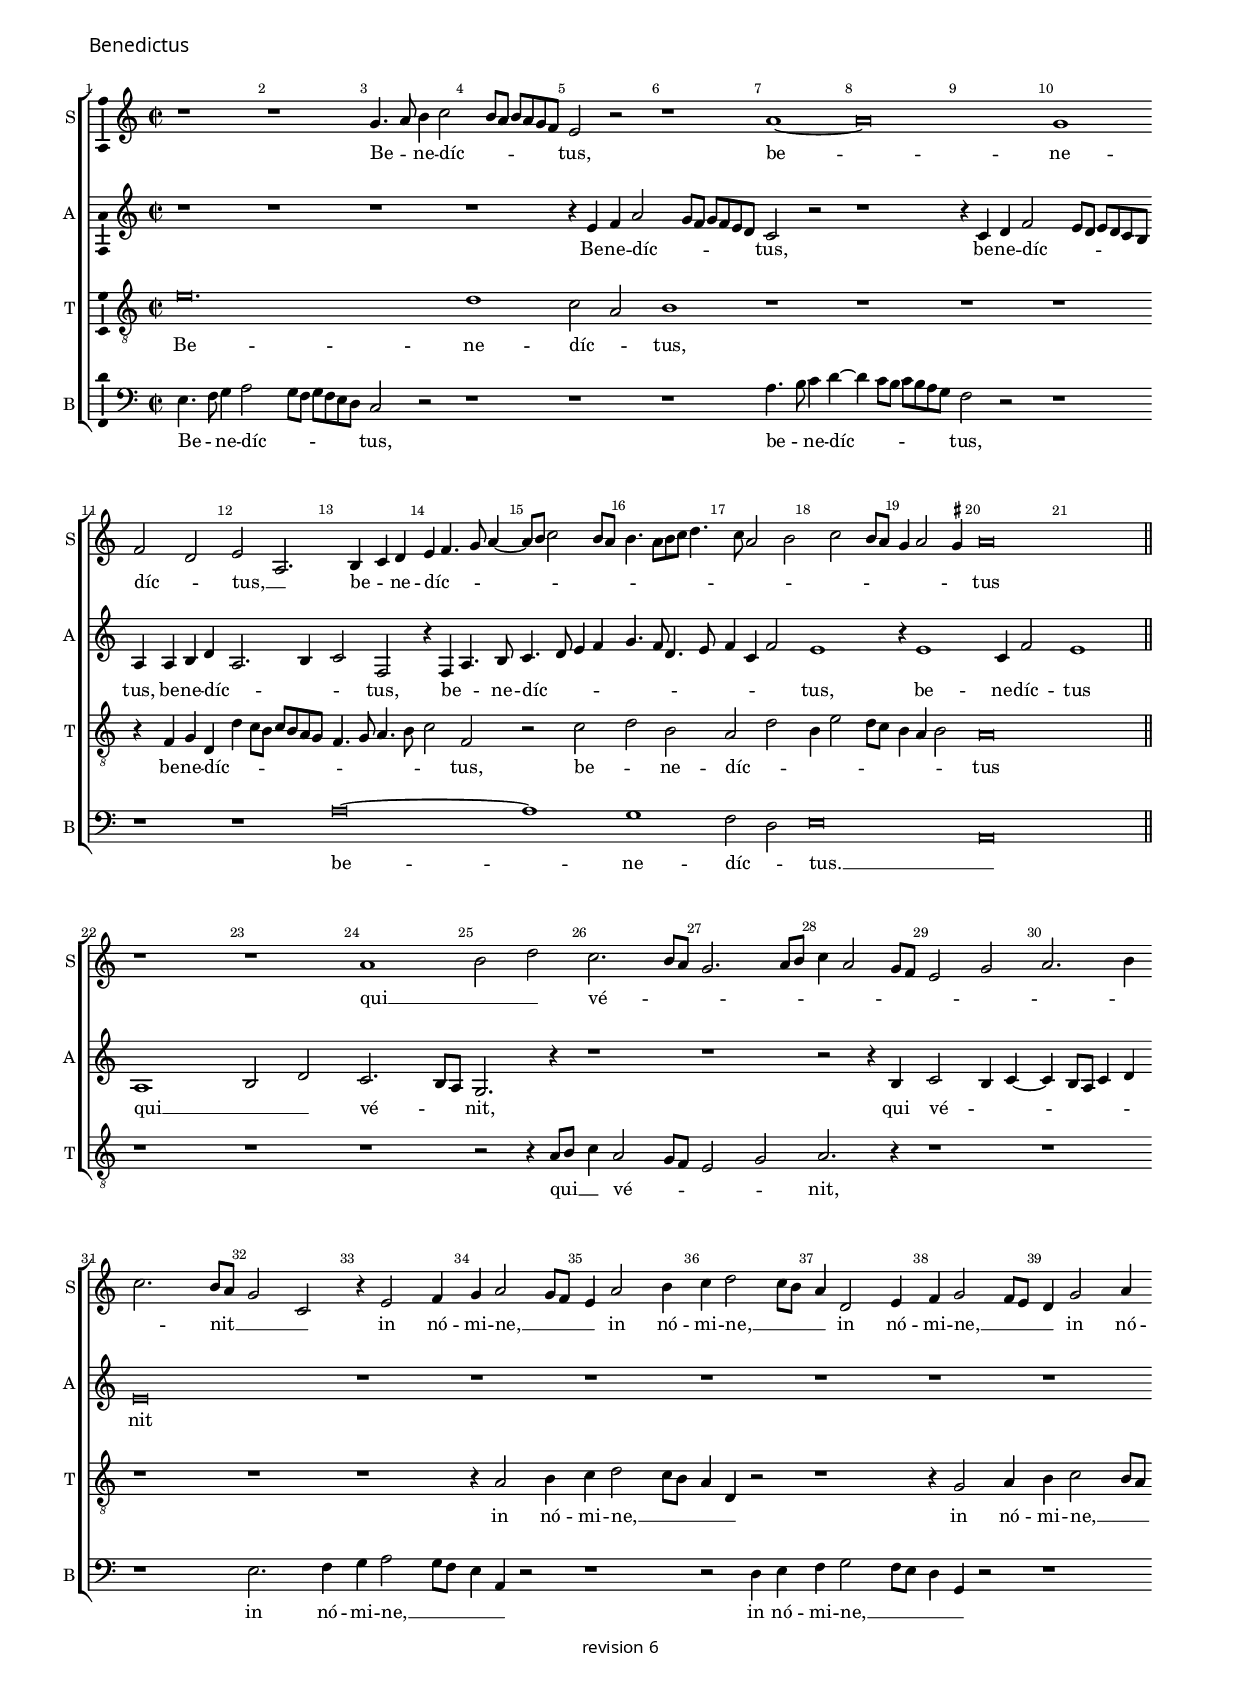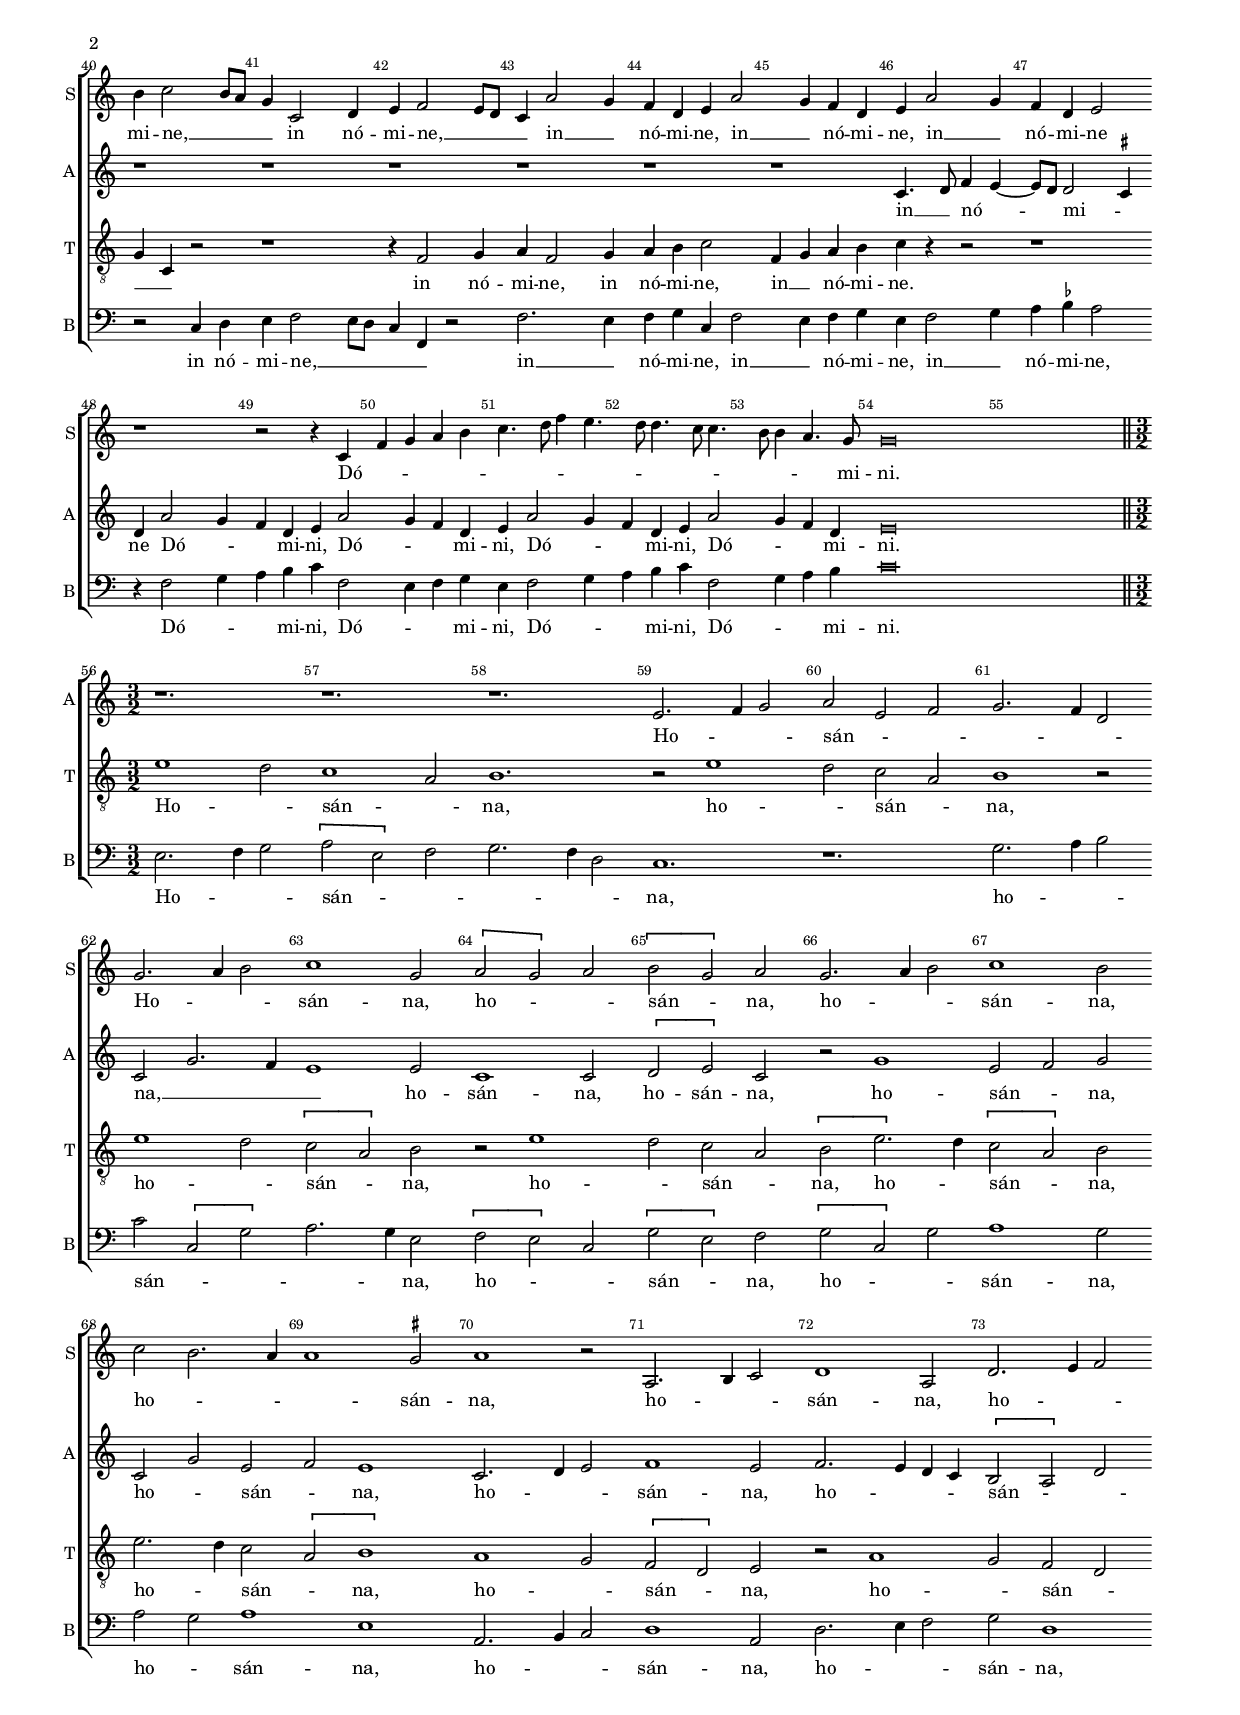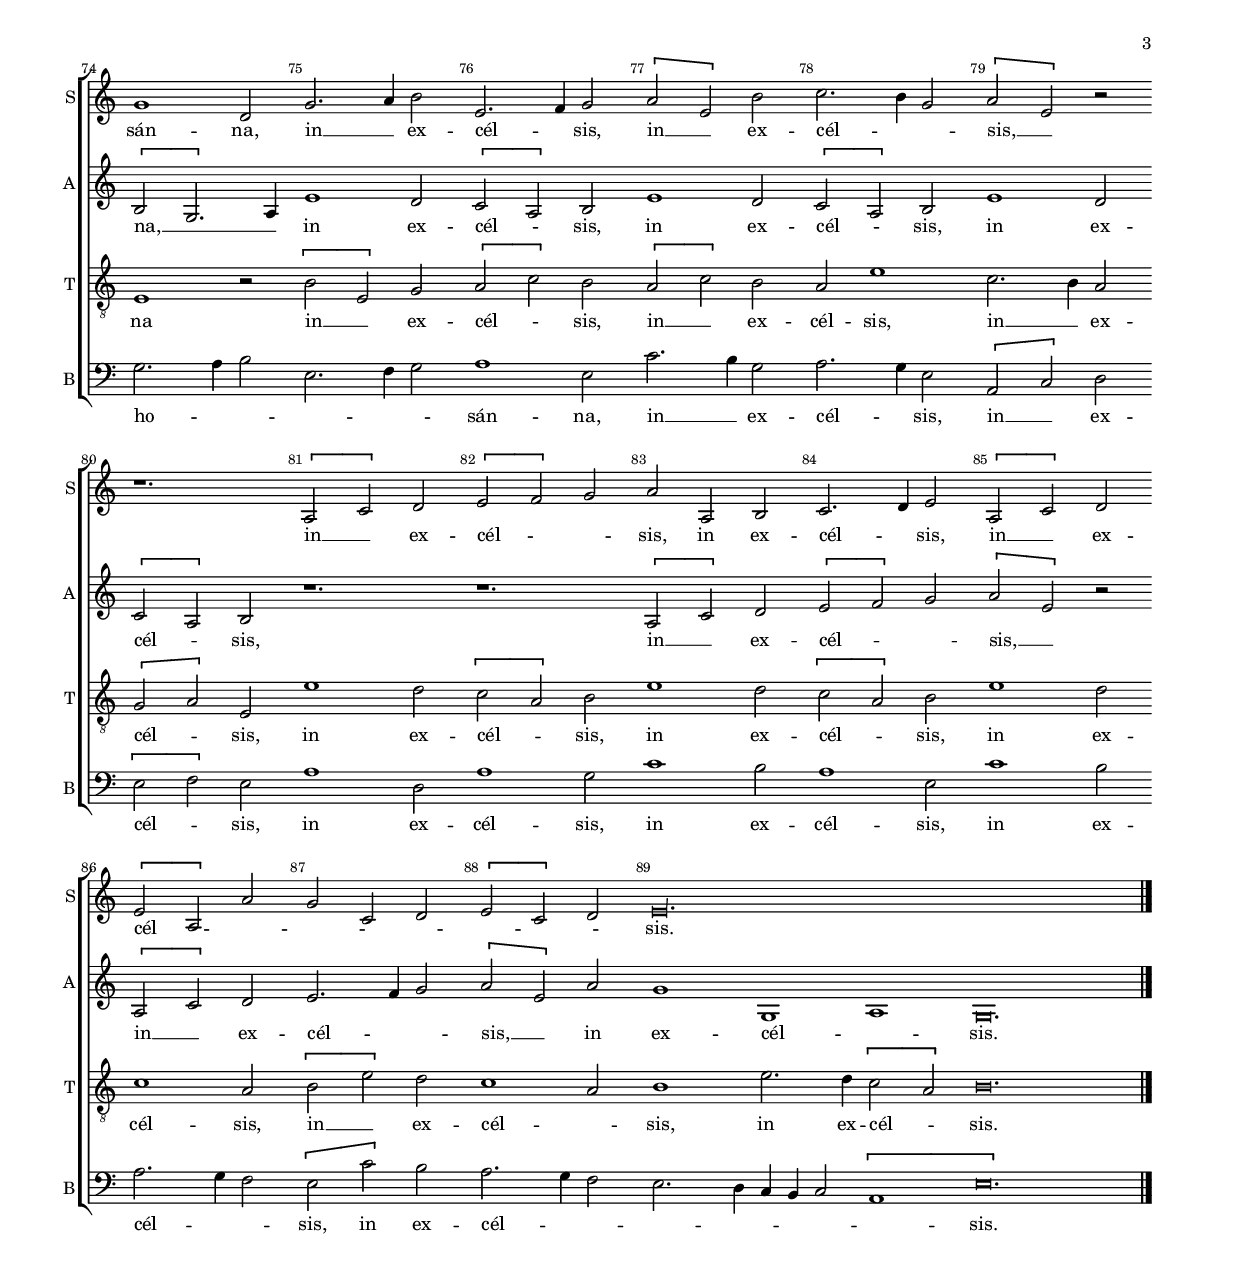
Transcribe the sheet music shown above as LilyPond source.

% CPDL #
% Copyright ©2018 Peter Hilton - https://github.com/hilton

\version "2.18.2"
revision = "6"
\pointAndClickOff

#(set-global-staff-size 15.0)

\paper {
	#(define fonts (make-pango-font-tree "Century Schoolbook L" "Source Sans Pro" "Luxi Mono" (/ 15 20)))
	annotate-spacing = ##f
	two-sided = ##t
	top-margin = 8\mm
	bottom-margin = 10\mm
	inner-margin = 15\mm
	outer-margin = 15\mm
	top-markup-spacing = #'( (basic-distance . 4) )
	markup-system-spacing = #'( (padding . 4) )
	system-system-spacing = #'( (basic-distance . 15) (stretchability . 100) )
	ragged-bottom = ##f
	ragged-last-bottom = ##t
}

year = #(strftime "©%Y" (localtime (current-time)))

\header {
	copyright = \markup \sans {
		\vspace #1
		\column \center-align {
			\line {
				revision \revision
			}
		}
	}
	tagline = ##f
}

\layout {
	indent = #0
	ragged-right = ##f
	ragged-last = ##f
	\context {
		\Score
		\override BarNumber #'self-alignment-X = #CENTER
		\override BarNumber #'break-visibility = #'#(#f #t #t)
		\override BarLine #'transparent = ##t
		\remove "Metronome_mark_engraver"
		\override VerticalAxisGroup #'staff-staff-spacing = #'((basic-distance . 10) (stretchability . 100))
	}
	\context {
		\StaffGroup
		\remove "Span_bar_engraver"
	}
	\context {
		\Staff \RemoveEmptyStaves
	}
	\context {
		\Voice
		\override NoteHead #'style = #'baroque
		\consists "Horizontal_bracket_engraver"
		\consists "Ambitus_engraver"
		\remove "Forbid_line_break_engraver"
	}
}

global = {
	\key c \major
	\time 2/2
	\tempo 2 = 56
	\set Staff.midiInstrument = "Choir Aahs"
	\accidentalStyle "forget"
}

showBarLine = { \once \override Score.BarLine #'transparent = ##f }
ficta = { \once \set suggestAccidentals = ##t \override AccidentalSuggestion #'parenthesized = ##f }
singleDigitTime = { \override Staff.TimeSignature.style = #'single-digit }


%{ ██████   ███████  ███    ██  ███████  ██████   ██   ██████  ████████  ██    ██  ███████
   ██   ██  ██       ████   ██  ██       ██   ██  ██  ██          ██     ██    ██  ██
   ██████   █████    ██ ██  ██  █████    ██   ██  ██  ██          ██     ██    ██  ███████
   ██   ██  ██       ██  ██ ██  ██       ██   ██  ██  ██          ██     ██    ██       ██
   ██████   ███████  ██   ████  ███████  ██████   ██   ██████     ██      ██████   ███████ %}

soprano = \new Voice	{
	\relative c'' {
  r1 r1 g4. a8 b4 c2 b8 a b a g f e2 r r1 a1 ~ 
	a\breve g1 f2 d e  a,2. b4 c d e f4. g8 a4 ~
	a8 b8 c2 b8 a b4. a8 [b c]
  d4. c8 a2 b c b8 a g4 a2 \ficta gis4 a\breve 
  \showBarLine \bar "||" \break
  r1 r1 a1 b2 d c2. b8 a g2. a8 b c4 a2 g8 f e2
  g2 a2. b4 c2. b8 a g2 c, r4 e2 f4 g a2 g8 f e4 a2 b4 c d2 c8 b a4 d,2 e4 f g2 f8 e d4 g2 a4 b c2 b8 a g4
  c,2 d4 e f2 e8 d c4 a'2 g4 f d e a2 g4 f d e a2 g4 f d e2 r1 r2 r4 c f g a b
  c4. d8 f4 e4. d8 d4. c8 c4. b8 b4 a4. g8 g\breve
  \showBarLine \bar "||" \time 3/2 \break
  r1. r1. r1. r1. r1. r1. g2. a4 b2 c1 g2 \[ a2 g \] a2 \[ b2 g \] a2 g2. a4 b2 c1 b2 c b2. a4 a1 \ficta gis2 a1 r2
  a,2. b4 c2 d1 a2 d2. e4 f2 g1 d2 g2. a4 b2 e,2. f4 g2 \[ a2 e \] b'2 c2. b4 g2
  \[ a2 e \] r2 r1. \[ a,2 c \] d2 \[ e2 f \] g2 a a, b c2. d4 e2 \[ a,2 c \] d2 \[ e2 a, \] a'2 g c, d \[ e2 c \] d2 \set Timing.timing = ##f e\longa. \showBarLine \bar "|." 
  }
	\addlyrics {
	  Be -- _ ne -- díc -- _ _ _ _ _ _ tus,
	  be -- ne -- díc -- _ tus, __ _  be -- _ ne -- díc -- _ _ _ _ _ _ _ _ _ _ _ _ _ _ _ _ _ _ _ _ _ tus
	  qui __ _ _  vé -- _ _ _ _ _ _ _ _ _ _ _ _ _ _ nit __ _ _ _ 
	  in nó -- mi -- ne, __ _ _ _ in nó -- mi -- ne, __ _ _ _ in nó -- mi -- ne, __ _ _ _ in nó -- mi -- ne, __ _ _ _ in nó -- mi -- ne, __ _ _ _
	  in __ _  nó -- mi -- ne, in __ _  nó -- mi -- ne, in __ _  nó -- mi -- ne
	  Dó -- _ _ _ _ _ _ _ _ _ _ _ _ _ _ _ mi -- ni.
	  Ho -- _ _ sán -- na, ho -- _ _ sán -- _ na, ho -- _ _ sán -- na,
		
	  ho -- _ _ _ sán -- na, ho -- _ _ sán -- na, ho -- _ _ 
		sán -- na, in __ _ ex -- cél -- _ sis, in __ _ ex -- cél -- _ _ sis, __ _
	  in __ _ ex -- cél -- _ _ sis, in ex -- cél -- _ sis, in __ _ ex -- cél -- _ _ _ _ _ _ _ _ sis.
	}
}

alto = \new Voice	{
	\relative c' {
		r1 r1 r1 r1 r4 e4 f a2 g8 f g f e d c2 r2 
		r1 r4 c4 d f2 e8 d e d c b a4 a b d a2. b4 c2 f,
		r4 f a4. b8 c4. d8 e4 f g4. f8 d4. e8 f4 c f2 e1 r4 e1 c4 f2 e1
		a,1 b2 d c2. b8 a g2. r4 r1 r r2 r4 b4 c2 b4 c ~
		
		c b8 a c4 d e\breve r1 r r r r 
		r1 r r r r r r r c4. d8 f4 e4 ~
		e8 d8 d2 \ficta cis4 d a'2 g4 f d4 e a2 g4 f d e a2 g4 f d e a2 g4 f d e\breve
		r1. r1. r1. e2. f4 g2 a e f g2. f4 d2 
		c g'2. f4 e1 e2 c1 c2 \[ d2 e \] c2 r2 g'1 e2 f g 
		
		c,2 g'e f e1 c2. d4 e2 f1 e2 f2. e4 d c \[ b2 a \] d2 
		\[ b2 g2. \] a4 e'1 d2 \[ c a \] b2 e1 d2 \[ c a \] b2 e1 d2 
		\[ c a \] b2 r1. r1. \[ a2 c \] d2 \[ e2 f ]\] g2 \[ a2 e \] r2 
		\[ a,2 c \] d2 e2. f4 g2 \[ a2 e \] a2 g1 g, a g\breve.
	}
	\addlyrics {
		Be -- ne -- díc -- _ _ _ _ _ _ tus,  
		be -- ne -- díc -- _ _ _ _ _ _ tus, be -- ne -- díc -- _ _ _ tus, be -- _ ne -- díc -- _ _ _ _ _ _ _ _ _ _ tus, be -- ne -- díc -- tus
		qui __ _ _  vé -- _ _ nit, qui vé -- _ _ _ _ _ _ nit 
		in __ _  nó -- _ _ mi -- _ ne
		Dó -- _ _ mi -- ni, Dó -- _ _ mi -- ni, Dó -- _ _ mi -- ni, Dó -- _ _ mi -- ni.
		
		Ho -- _ _ sán -- _ _ _ _ _ na, __ _ _ _  ho -- sán -- na, ho -- sán -- na,
		ho -- sán -- _ na, ho -- _ sán -- _ na, ho -- _ _ sán -- na, ho -- _ _ _ sán -- _ _ na, __ _ _
		in ex -- cél -- _ sis, in ex -- cél -- _ sis, in ex -- cél -- _ sis, 
		in __ _ ex -- cél -- _ _ sis, __ _ in __ _ ex -- cél -- _ _ sis, __ _
		in ex -- cél -- _ sis.
	}
 
}

tenor = \new Voice {
	\relative c' {
		\clef "treble_8"
		e\breve. d1 c2 a b1 r1 
		r1 r1 r1 r4 f4 g d d' c8 b c b a g f4. g8 a4. b8 c2 f, 
		r c' d b a d b4 e2 d8 c b4 a b2 a\breve

		r1 r r r2 r4 a8 b c4 a2 g8 f e2 g a2. r4 r1
		r r r r r4 a2 b4 c d2 c8 b a4 d, r2 r1 
		r4 g2 a4 b c2 b8 a g4 c, r2 r1 r4 f2 g4 a f2 g4 a b c2 f,4 g a b c4 r r2 
		r1 r r r r r r r r
		e1 d2 c1 a2 b1. r2 e1 d2 c a b1 r2 
		
		e1 d2 \[ c2 a \] b2 r2 e1 d2 c a \[ b2 e2. \] d4 \[ c2 a2 \] b2 
		e2. d4 c2 \[ a2 b1 \] a1 g2 \[ f2 d \] e2 r2 a1 g2 f d 
		e1 r2 \[ b'2 e, \] g \[ a2 c \] b2 \[ a2 c \] b2 a e'1 c2. b4 a2 
		\[ g2 a \] e2 e'1 d2 \[ c2 a \] b2 e1 d2 \[ c2 a \]
		b2 e1 d2 c1 a2 \[ b2 e \] d2 c1 a2 b1 e2. d4 \[ c2 a \] b\breve. 
}
	\addlyrics {
		Be -- ne -- díc -- _ tus,  be -- ne -- díc -- _ _ _ _ _ _ _ _ _ _ _ _ tus,
		be -- _ ne -- díc -- _ _ _ _ _ _ _ _ tus
		qui __ _ _ vé -- _ _ _ _ nit,
		in nó -- mi -- ne, __ _ _ _ _ 
		in nó -- mi -- ne, __ _ _ _ _ 
		in nó -- mi -- ne, in nó -- mi -- ne, 
		in __ _  nó -- mi -- ne.
		
		Ho -- _ sán -- _ na, ho -- _ sán -- _ na, ho -- _ sán -- _ na, ho -- _ sán -- _ na, 
		ho -- _ sán -- _ na, ho -- _ sán -- _ na, ho -- _ sán -- _ na, ho -- _ sán -- _ na
		in __ _ ex -- cél -- _ sis, in __ _ ex -- cél -- sis, in __ _ ex -- cél -- _ sis, 
		in ex -- cél -- _ sis, in ex -- cél -- _ sis, in ex -- cél -- sis, 
		in __ _ ex -- cél -- _ sis, in ex -- cél -- _ sis. 
	}
}

bass = \new Voice {
	\relative c {
		\clef bass
		e4. f8 g4 a2 g8 f g f e d c2 r r1 r1 r1 a'4. b8 c4 d ~
		d c8 b c b a g f2 r r1 r1 r1 a\breve ~
		a1 g1 f2 d e\breve a,

		r1 r1 r1 r1 r1 r1 r1 r1 r1 r1 e'2.f4 g a2 g8 f e4 a, r2 r1 r2 d4 e f g2 f8 e d4 g, r2 r1 r2 c4 d e f2 e8 d c4 f, r2
		f'2. e4 f g c, f2 e4 f g e f2 g4 a \ficta bes a2 r4 f2 g4 a b c f,2 e4 f g e f2 g4 a b c f,2 g4 a b c\breve
		e,2. f4 g2 \[ a2 e \] f2 g2. f4 d2 c1. r1. g'2. a4 b2 
		
		c \[ c,2 g' \] a2. g4 e2 \[ f2 e \] c2 \[ g'2 e\] f2 \[ g2 c, \] g'2 a1 g2 
		a2 g a1 e a,2. b4 c2 d1 a2 d2. e4 f2 g d1 
		g2. a4 b2 e,2. f4 g2 a1 e2 c'2. b4 g2 a2. g4 e2 \[ a,2 c \] d2 
		\[ e2 f \] e2 a1 d,2 a'1g2 c1 b2 a1 e2 c'1 b2 a2. g4 f2 \[ e2 c' \] b2 a2. g4 f2 e2. d4
		c4 b c2 \[ a1 e'\breve. \]
	}
	\addlyrics {
		Be -- _ ne -- díc -- _ _ _ _ _ _ tus,  be -- _ ne -- díc -- _ _ _ _ _ _ tus,
		be -- ne -- díc -- _ tus. __ _ 

		in nó -- mi -- ne, __ _ _ _ _ in nó -- mi -- ne, __ _ _ _ _ in nó -- mi -- ne, __ _ _ _ _ 
		in __ _  nó -- mi -- ne, in __ _  nó -- mi -- ne, in __ _  nó -- mi -- ne, 
		Dó -- _ _ mi -- ni, Dó -- _ _ mi -- ni, Dó -- _ _ mi -- ni, Dó -- _ _ mi -- ni.

		Ho -- _ _ sán -- _ _ _ _ _ na, ho -- _ _ sán -- _ _ _ _ na, ho -- _ _ sán -- _ na,
		ho -- _ _ sán -- na, ho -- _ sán -- na, ho -- _ _ sán -- na,  ho -- _ _ sán -- na,
		ho -- _ _ _ _ _ sán -- na,
		in __ _  ex -- cél -- _ sis, in __ _  ex -- cél -- _ sis, in  ex -- cél -- sis, in  ex -- cél -- sis,
		in  ex -- cél -- _ _ sis, in  ex -- cél -- _ _ _ _ _ _ _ _ sis. 
	}
}


\score {
	\new StaffGroup <<
		\set Score.proportionalNotationDuration = #(ly:make-moment 1 5)
		\set Score.barNumberVisibility = #all-bar-numbers-visible
		\new Staff << \global \soprano \set Staff.instrumentName = #"S" \set Staff.shortInstrumentName = #"S" >>
		\new Staff << \global \alto \set Staff.instrumentName = #"A" \set Staff.shortInstrumentName = #"A" >>
		\new Staff << \global \tenor \set Staff.instrumentName = #"T" \set Staff.shortInstrumentName = #"T" >>
		\new Staff << \global \bass \set Staff.instrumentName = #"B" \set Staff.shortInstrumentName = #"B" >>
	>>
  \header {
		piece = \markup \larger \sans { Benedictus }
	}
	\layout { }
%	\midi {	}
}
